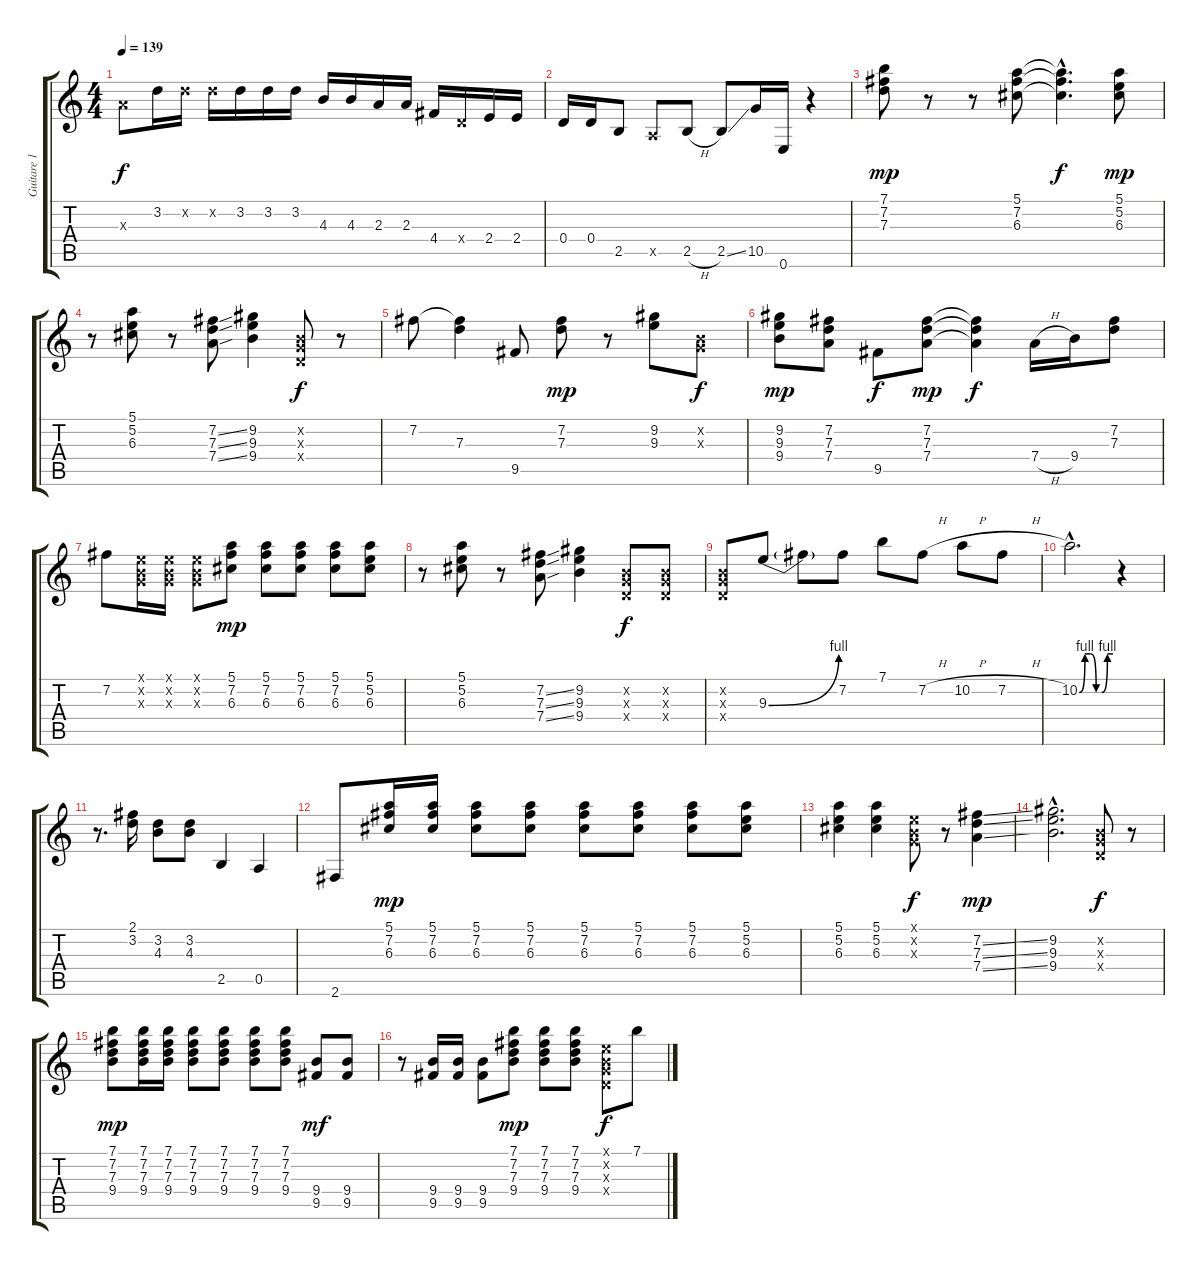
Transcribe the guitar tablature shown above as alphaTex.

\track ("Guitare 1" "Guitare 1") {instrument electricguitarjazz}
\staff {score tabs}
\tuning (E4 B3 G3 D3 A2 E2) {hide}
\ts (4 4)
\tempo 139
\clef g2
\ks c
2.3{x}.8{dy f} 3.2.16 3.2{x}.16 3.2{x}.16 3.2.16 3.2.16 3.2.16 4.3.16 4.3.16 2.3.16 2.3.16 4.4.16 0.4{x}.16 2.4.16 2.4.16 |
0.4.16 0.4.16 2.5.8 0.5{x}.8 2.5{h}.8 2.5{ss}.8 10.5.16 0.6.16 r.4 |
(7.1 7.2 7.3).8{dy mp} r.8 r.8 (5.1 7.2 6.3).8 (5.1{hac t} 7.2{hac t} 6.3{hac t}).4{d dy f} (5.1 5.2 6.3).8{dy mp} |
r.8 (5.1 5.2 6.3).8 r.8 (7.2{ss} 7.3{ss} 7.4{ss}).8 (9.2 9.3 9.4).4 (0.2{x} 0.3{x} 0.4{x}).8{dy f} r.8 |
7.2.8 (7.2{t} 7.3).4 9.5.8 (7.2 7.3).8{dy mp} r.8 (9.2 9.3).8 (0.2{x} 0.3{x}).8{dy f} |
(9.2 9.3 9.4).8{dy mp} (7.2 7.3 7.4).8 9.5.8{dy f} (7.2 7.3 7.4).8{dy mp} (7.2{t} 7.3{t} 7.4{t}).4{dy f} 7.4{h}.16 9.4.16 (7.2 7.3).8 |
7.2.8 (0.1{x} 0.2{x} 0.3{x}).16 (0.1{x} 0.2{x} 0.3{x}).16 (0.1{x} 0.2{x} 0.3{x}).8 (5.1 7.2 6.3).8{dy mp} (5.1 7.2 6.3).8 (5.1 7.2 6.3).8 (5.1 7.2 6.3).8 (5.1 5.2 6.3).8 |
r.8 (5.1 5.2 6.3).8 r.8 (7.2{ss} 7.3{ss} 7.4{ss}).8 (9.2 9.3 9.4).4 (0.2{x} 0.3{x} 0.4{x}).8{dy f} (0.2{x} 0.3{x} 0.4{x}).8 |
(0.2{x} 0.3{x} 0.4{x}).8 9.3{be (bend 0 0 60 4)}.8 9.3{t}.8 7.2.8 7.1.8 7.2{h}.8 10.2{h}.8 7.2{h}.8 |
10.2{be (custom 0 0 10 4 20 4 30 0 40 0 50 4 60 4) hac}.2{d} r.4 |
r.8{d} (2.1 3.2).16 (3.2 4.3).8 (3.2 4.3).8 2.5.4 0.5.4 |
2.6.8 (5.1 7.2 6.3).16{dy mp} (5.1 7.2 6.3).16 (5.1 7.2 6.3).8 (5.1 7.2 6.3).8 (5.1 7.2 6.3).8 (5.1 7.2 6.3).8 (5.1 7.2 6.3).8 (5.1 5.2 6.3).8 |
(5.1 5.2 6.3).4 (5.1 5.2 6.3).4 (0.1{x} 0.2{x} 0.3{x}).8{dy f} r.8 (7.2{ss} 7.3{ss} 7.4{ss}).4{dy mp} |
(9.2{hac} 9.3{hac} 9.4{hac}).2{d} (0.2{x} 0.3{x} 0.4{x}).8{dy f} r.8 |
(7.1 7.2 7.3 9.4).8{dy mp} (7.1 7.2 7.3 9.4).16 (7.1 7.2 7.3 9.4).16 (7.1 7.2 7.3 9.4).8 (7.1 7.2 7.3 9.4).8 (7.1 7.2 7.3 9.4).8 (7.1 7.2 7.3 9.4).8 (9.4 9.5).8{dy mf} (9.4 9.5).8 |
r.8 (9.4 9.5).16 (9.4 9.5).16 (9.4 9.5).8 (7.1 7.2 7.3 9.4).8{dy mp} (7.1 7.2 7.3 9.4).8 (7.1 7.2 7.3 9.4).8 (0.1{x} 0.2{x} 0.3{x} 0.4{x}).8{dy f} 7.1.8
